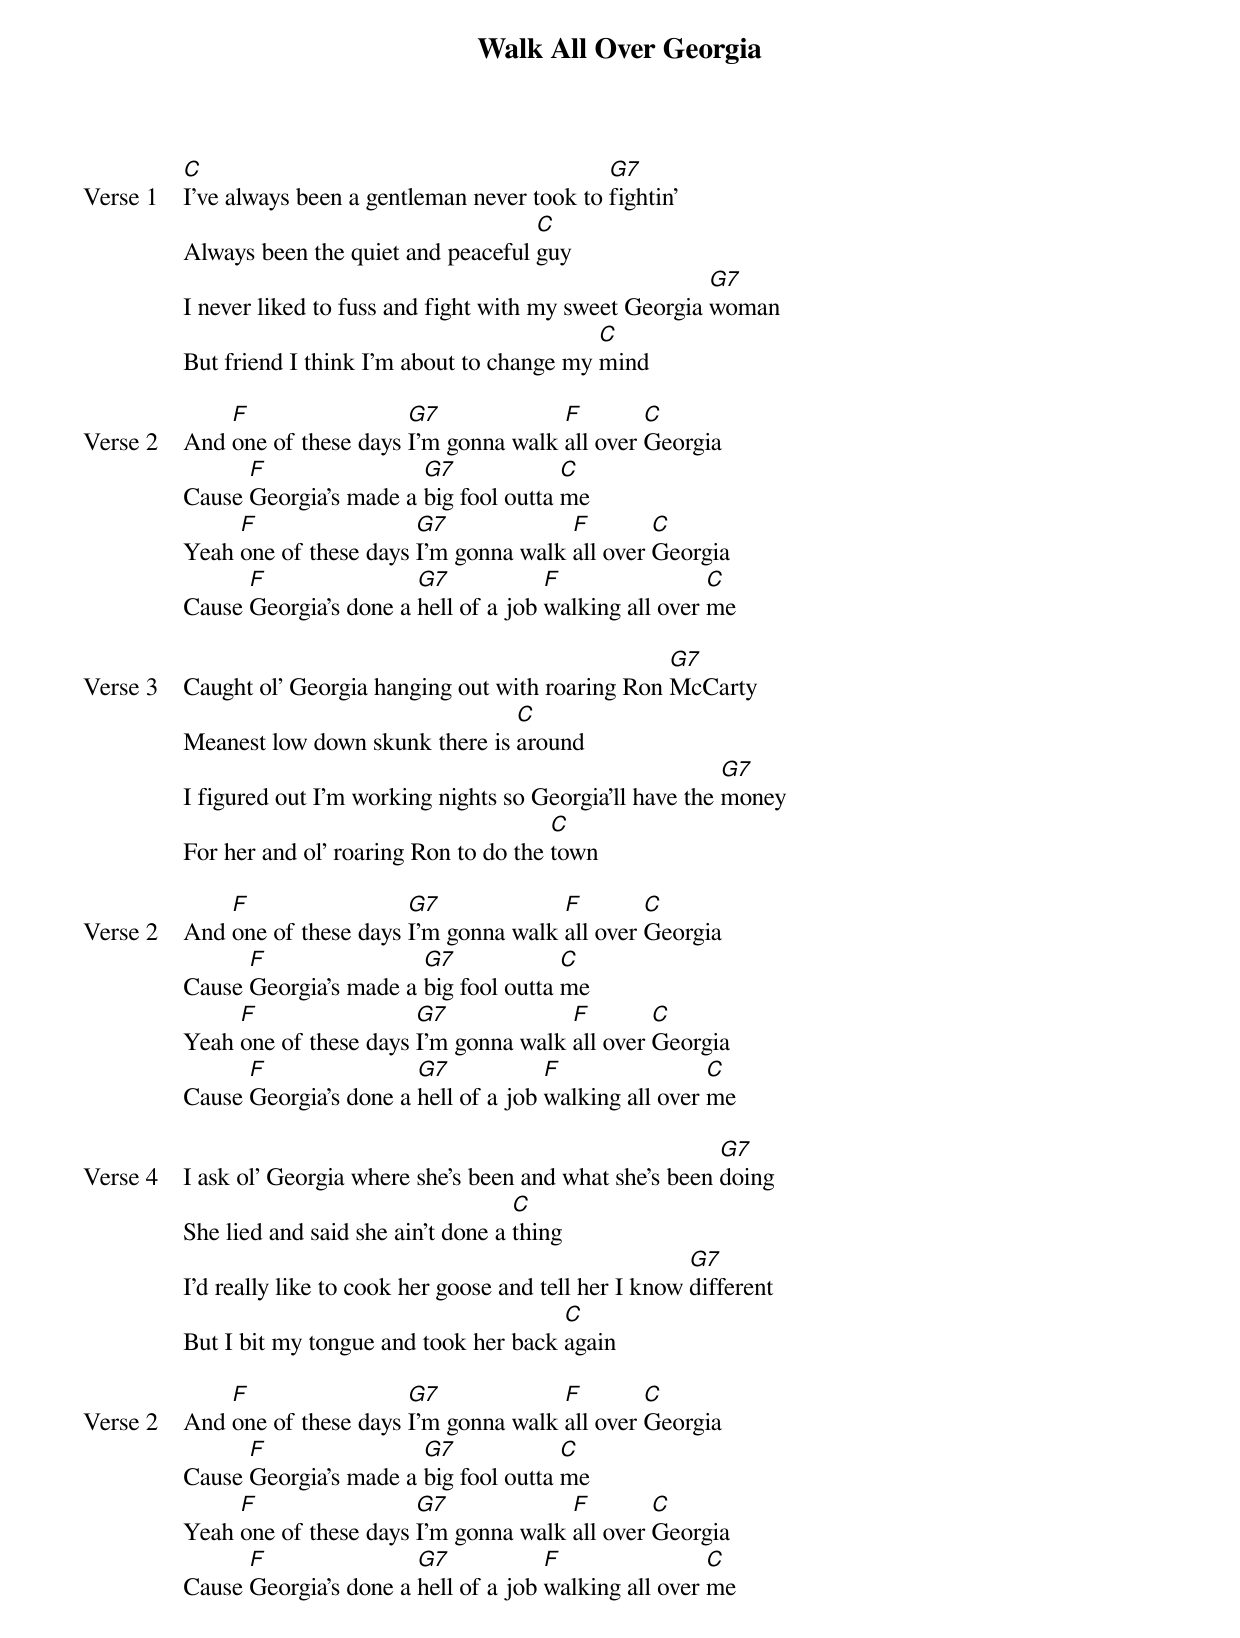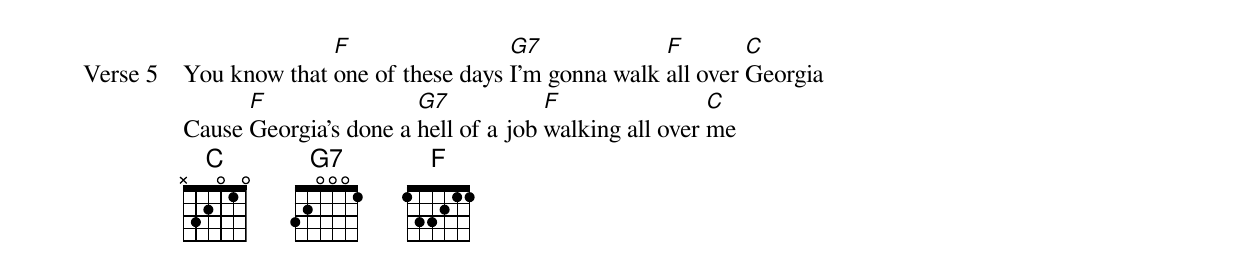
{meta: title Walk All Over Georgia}
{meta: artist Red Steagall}
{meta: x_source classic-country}
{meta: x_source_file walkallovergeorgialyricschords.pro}
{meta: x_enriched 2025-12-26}

{start_of_verse: Verse 1}
[C]I’ve always been a gentleman never took to [G7]fightin’
Always been the quiet and peaceful [C]guy
I never liked to fuss and fight with my sweet Georgia [G7]woman
But friend I think I’m about to change my [C]mind
{end_of_verse}

{start_of_verse: Verse 2}
And [F]one of these days [G7]I’m gonna walk [F]all over [C]Georgia
Cause [F]Georgia’s made a [G7]big fool outta [C]me
Yeah [F]one of these days [G7]I’m gonna walk [F]all over [C]Georgia
Cause [F]Georgia’s done a [G7]hell of a job [F]walking all over [C]me
{end_of_verse}

{start_of_verse: Verse 3}
Caught ol’ Georgia hanging out with roaring Ron [G7]McCarty
Meanest low down skunk there is [C]around
I figured out I’m working nights so Georgia’ll have the [G7]money
For her and ol’ roaring Ron to do the [C]town
{end_of_verse}

{start_of_verse: Verse 2}
And [F]one of these days [G7]I’m gonna walk [F]all over [C]Georgia
Cause [F]Georgia’s made a [G7]big fool outta [C]me
Yeah [F]one of these days [G7]I’m gonna walk [F]all over [C]Georgia
Cause [F]Georgia’s done a [G7]hell of a job [F]walking all over [C]me
{end_of_verse}

{start_of_verse: Verse 4}
I ask ol’ Georgia where she’s been and what she’s been [G7]doing
She lied and said she ain’t done a [C]thing
I’d really like to cook her goose and tell her I know [G7]different
But I bit my tongue and took her back [C]again
{end_of_verse}

{start_of_verse: Verse 2}
And [F]one of these days [G7]I’m gonna walk [F]all over [C]Georgia
Cause [F]Georgia’s made a [G7]big fool outta [C]me
Yeah [F]one of these days [G7]I’m gonna walk [F]all over [C]Georgia
Cause [F]Georgia’s done a [G7]hell of a job [F]walking all over [C]me
{end_of_verse}

{start_of_verse: Verse 5}
You know that [F]one of these days [G7]I’m gonna walk [F]all over [C]Georgia
Cause [F]Georgia’s done a [G7]hell of a job [F]walking all over [C]me
{end_of_verse}
